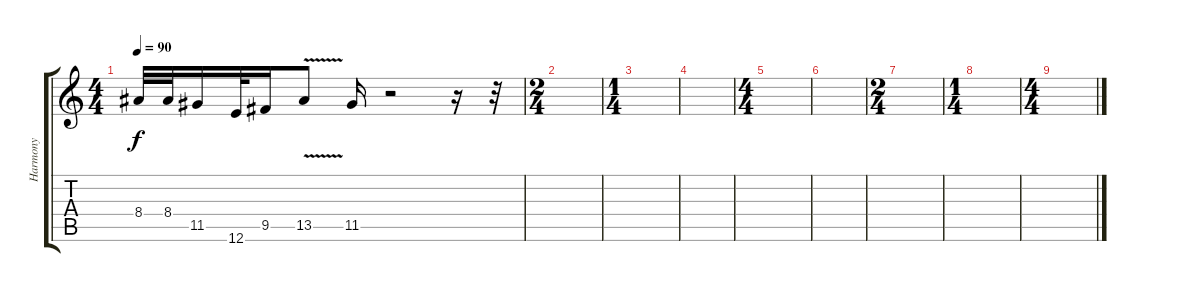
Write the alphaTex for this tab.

\track ("Harmony" "Harmony") {instrument distortionguitar}
\staff {score tabs}
\tuning (E4 B3 G3 D3 A2 E2) {hide}
\ts (4 4)
\tempo 90
\clef g2
\ks c
8.4{t}.32{dy f} 8.4.32 11.5.16 12.6.32 9.5.16 13.5{v}.8 11.5.16 r.2 r.16 r.32 |
\ts (2 4)
|
\ts (1 4)
|
|
\ts (4 4)
|
|
\ts (2 4)
|
\ts (1 4)
|
\ts (4 4)
